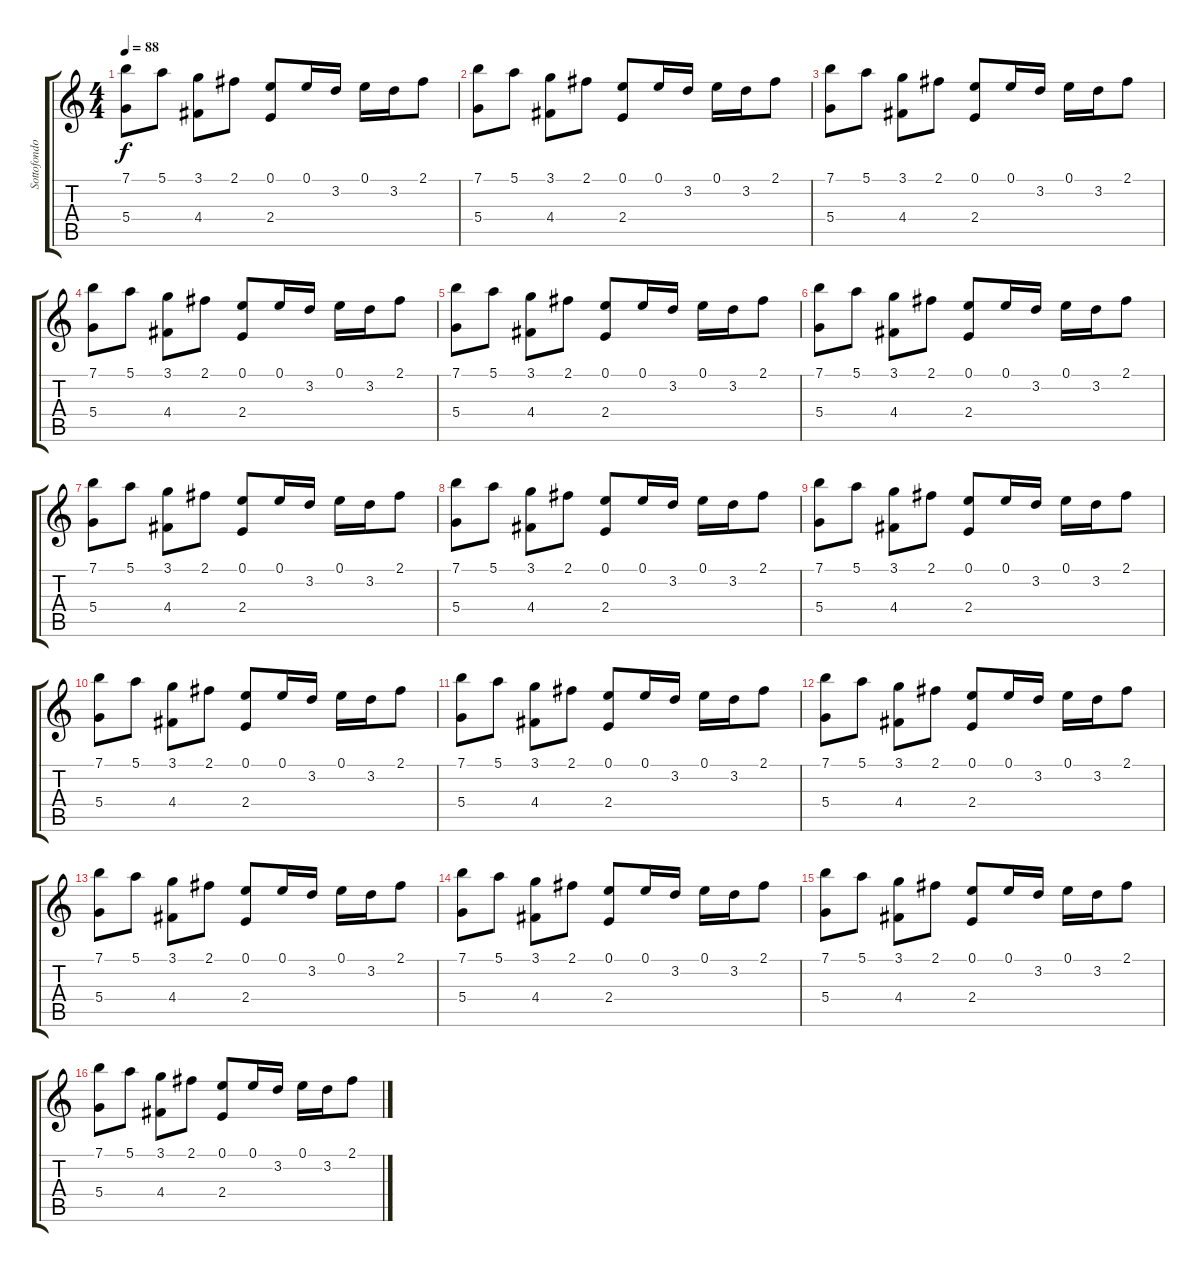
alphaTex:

\track ("Sottofondo solista" "Sottofondo") {instrument acousticguitarsteel}
\staff {score tabs}
\tuning (E4 B3 G3 D3 A2 E2) {hide}
\ts (4 4)
\tempo 88
\clef g2
\ks c
(7.1 5.4).8{dy f} 5.1.8 (3.1 4.4).8 2.1.8 (0.1 2.4).8 0.1.16 3.2.16 0.1.16 3.2.16 2.1.8 |
(7.1 5.4).8 5.1.8 (3.1 4.4).8 2.1.8 (0.1 2.4).8 0.1.16 3.2.16 0.1.16 3.2.16 2.1.8 |
(7.1 5.4).8 5.1.8 (3.1 4.4).8 2.1.8 (0.1 2.4).8 0.1.16 3.2.16 0.1.16 3.2.16 2.1.8 |
(7.1 5.4).8 5.1.8 (3.1 4.4).8 2.1.8 (0.1 2.4).8 0.1.16 3.2.16 0.1.16 3.2.16 2.1.8 |
(7.1 5.4).8 5.1.8 (3.1 4.4).8 2.1.8 (0.1 2.4).8 0.1.16 3.2.16 0.1.16 3.2.16 2.1.8 |
(7.1 5.4).8 5.1.8 (3.1 4.4).8 2.1.8 (0.1 2.4).8 0.1.16 3.2.16 0.1.16 3.2.16 2.1.8 |
(7.1 5.4).8 5.1.8 (3.1 4.4).8 2.1.8 (0.1 2.4).8 0.1.16 3.2.16 0.1.16 3.2.16 2.1.8 |
(7.1 5.4).8 5.1.8 (3.1 4.4).8 2.1.8 (0.1 2.4).8 0.1.16 3.2.16 0.1.16 3.2.16 2.1.8 |
(7.1 5.4).8 5.1.8 (3.1 4.4).8 2.1.8 (0.1 2.4).8 0.1.16 3.2.16 0.1.16 3.2.16 2.1.8 |
(7.1 5.4).8 5.1.8 (3.1 4.4).8 2.1.8 (0.1 2.4).8 0.1.16 3.2.16 0.1.16 3.2.16 2.1.8 |
(7.1 5.4).8 5.1.8 (3.1 4.4).8 2.1.8 (0.1 2.4).8 0.1.16 3.2.16 0.1.16 3.2.16 2.1.8 |
(7.1 5.4).8 5.1.8 (3.1 4.4).8 2.1.8 (0.1 2.4).8 0.1.16 3.2.16 0.1.16 3.2.16 2.1.8 |
(7.1 5.4).8 5.1.8 (3.1 4.4).8 2.1.8 (0.1 2.4).8 0.1.16 3.2.16 0.1.16 3.2.16 2.1.8 |
(7.1 5.4).8 5.1.8 (3.1 4.4).8 2.1.8 (0.1 2.4).8 0.1.16 3.2.16 0.1.16 3.2.16 2.1.8 |
(7.1 5.4).8 5.1.8 (3.1 4.4).8 2.1.8 (0.1 2.4).8 0.1.16 3.2.16 0.1.16 3.2.16 2.1.8 |
(7.1 5.4).8 5.1.8 (3.1 4.4).8 2.1.8 (0.1 2.4).8 0.1.16 3.2.16 0.1.16 3.2.16 2.1.8
